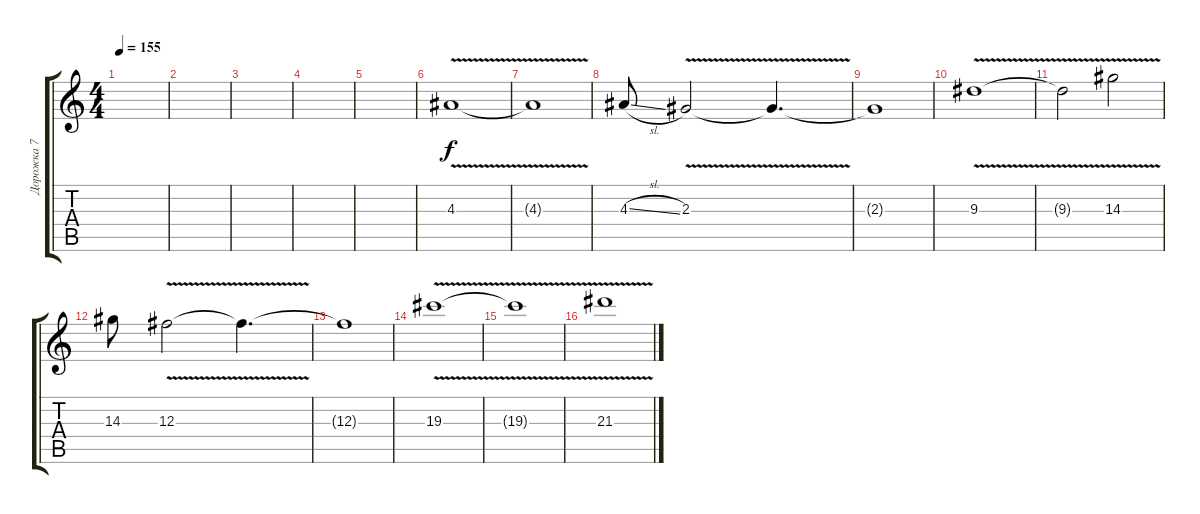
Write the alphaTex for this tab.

\track ("Дорожка 7" "Дорожка 7") {instrument distortionguitar}
\staff {score tabs}
\tuning (Eb4 Bb3 Gb3 Db3 Ab2 Eb2) {hide}
\ts (4 4)
\tempo 155
\clef g2
\ks c
|
|
|
|
|
4.3{v}.1 |
4.3{t}.1 |
4.3{sl}.8 2.3{v}.2 2.3{t}.4{d} |
2.3{t}.1 |
9.3{v}.1 |
9.3{t}.2 14.3{v}.2 |
14.3.8 12.3{v}.2 12.3{t}.4{d} |
12.3{t}.1 |
19.3{v}.1 |
19.3{t}.1 |
21.3{v}.1
